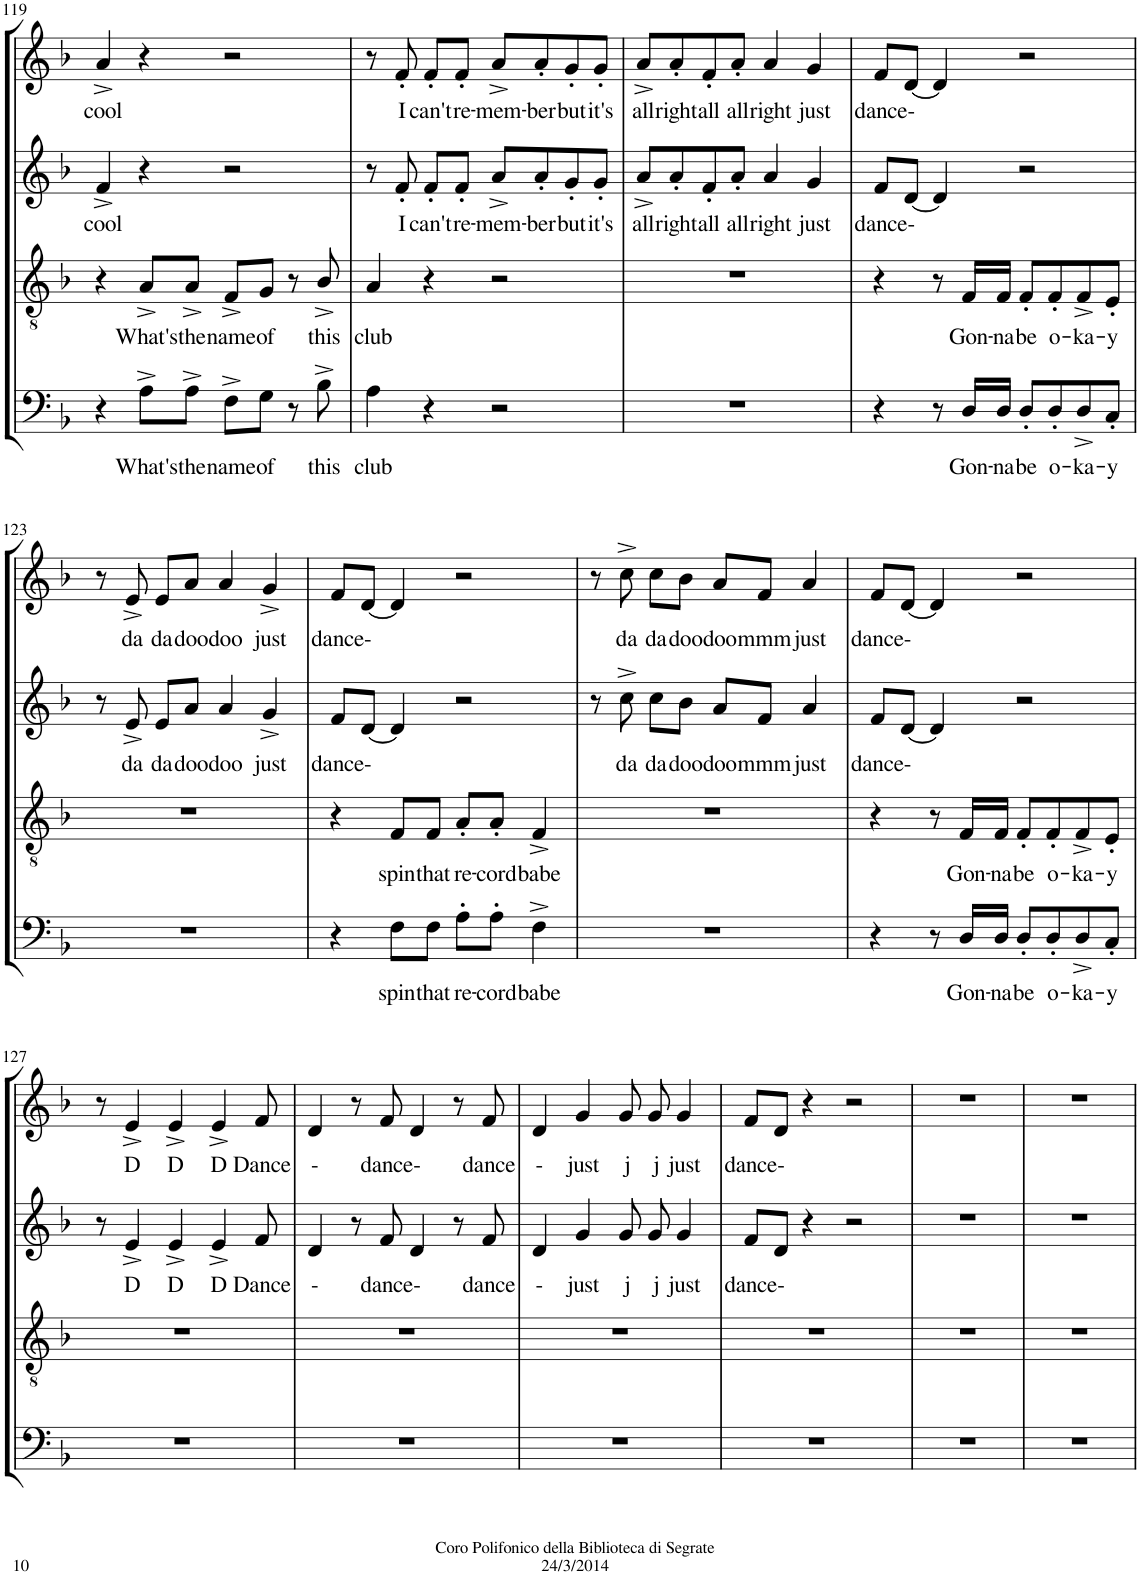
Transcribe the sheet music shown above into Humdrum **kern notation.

**kern	**text	**kern	**text	**kern	**text	**kern	**text
*part4	*part4	*part3	*part3	*part2	*part2	*part1	*part1
*staff4	*staff4	*staff3	*staff3	*staff2	*staff2	*staff1	*staff1
*I"Bassi	*	*I"Tenori	*	*I"Contralti	*	*I"Soprani	*
!!LO:PB:g=z
*clefF4	*	*clefGv2	*	*clefG2	*	*clefG2	*
*	*	*	*	*	*	*Trd1c2	*
*k[b-]	*	*k[b-]	*	*k[b-]	*	*k[b-]	*
*F:	*	*F:	*	*F:	*	*F:	*
*M4/4	*	*M4/4	*	*M4/4	*	*M4/4	*
=119	=119	=119	=119	=119	=119	=119	=119
!	!	!	!	!	!LO:LY:b	!	!LO:LY:b
4r	.	4r	.	4f^/	cool	4a^/	cool
!	!LO:LY:b	!	!LO:LY:b	!	!	!	!
8A^\L	What's	8A^/L	What's	4r	.	4r	.
!	!LO:LY:b	!	!LO:LY:b	!	!	!	!
8A^\J	the	8A^/J	the	.	.	.	.
!	!LO:LY:b	!	!LO:LY:b	!	!	!	!
8F^\L	name	8F^/L	name	2r	.	2r	.
!	!LO:LY:b	!	!LO:LY:b	!	!	!	!
8G\J	of	8G/J	of	.	.	.	.
8r	.	8r	.	.	.	.	.
!	!LO:LY:b	!	!LO:LY:b	!	!	!	!
8B-^\	this	8B-^/	this	.	.	.	.
=120	=120	=120	=120	=120	=120	=120	=120
!	!LO:LY:b	!	!LO:LY:b	!	!	!	!
4A\	club	4A/	club	8r	.	8r	.
!	!	!	!	!	!LO:LY:b	!	!LO:LY:b
.	.	.	.	8f'/	I	8f'/	I
!	!	!	!	!	!LO:LY:b	!	!LO:LY:b
4r	.	4r	.	8f'/L	can't	8f'/L	can't
!	!	!	!	!	!LO:LY:b	!	!LO:LY:b
.	.	.	.	8f'/J	re-	8f'/J	re-
!	!	!	!	!	!LO:LY:b	!	!LO:LY:b
2r	.	2r	.	8a^/L	-mem-	8a^/L	-mem-
!	!	!	!	!	!LO:LY:b	!	!LO:LY:b
.	.	.	.	8a'/	-ber	8a'/	-ber
!	!	!	!	!	!LO:LY:b	!	!LO:LY:b
.	.	.	.	8g'/	but	8g'/	but
!	!	!	!	!	!LO:LY:b	!	!LO:LY:b
.	.	.	.	8g'/J	it's	8g'/J	it's
=121	=121	=121	=121	=121	=121	=121	=121
!	!	!	!	!	!LO:LY:b	!	!LO:LY:b
1r	.	1r	.	8a^/L	all	8a^/L	all
!	!	!	!	!	!LO:LY:b	!	!LO:LY:b
.	.	.	.	8a'/	right	8a'/	right
!	!	!	!	!	!LO:LY:b	!	!LO:LY:b
.	.	.	.	8f'/	all	8f'/	all
!	!	!	!	!	!LO:LY:b	!	!LO:LY:b
.	.	.	.	8a'/J	all	8a'/J	all
!	!	!	!	!	!LO:LY:b	!	!LO:LY:b
.	.	.	.	4a/	right	4a/	right
!	!	!	!	!	!LO:LY:b	!	!LO:LY:b
.	.	.	.	4g/	just	4g/	just
=122	=122	=122	=122	=122	=122	=122	=122
!	!	!	!	!	!LO:LY:b	!	!LO:LY:b
4r	.	4r	.	8f/L	dance	8f/L	dance
!	!	!	!	!	!LO:LY:b	!	!LO:LY:b
.	.	.	.	[8d/J	-	[8d/J	-
8r	.	8r	.	4d/]	.	4d/]	.
!	!LO:LY:b	!	!LO:LY:b	!	!	!	!
16D/LL	Gon-	16F/LL	Gon-	.	.	.	.
!	!LO:LY:b	!	!LO:LY:b	!	!	!	!
16D/JJ	-na	16F/JJ	-na	.	.	.	.
!	!LO:LY:b	!	!LO:LY:b	!	!	!	!
8D'/L	be	8F'/L	be	2r	.	2r	.
!	!LO:LY:b	!	!LO:LY:b	!	!	!	!
8D'/	o-	8F'/	o-	.	.	.	.
!	!LO:LY:b	!	!LO:LY:b	!	!	!	!
8D^/	-ka-	8F^/	-ka-	.	.	.	.
!	!LO:LY:b	!	!LO:LY:b	!	!	!	!
8C'/J	-y	8E'/J	-y	.	.	.	.
!!LO:LB:g=z
=123	=123	=123	=123	=123	=123	=123	=123
1r	.	1r	.	8r	.	8r	.
!	!	!	!	!	!LO:LY:b	!	!LO:LY:b
.	.	.	.	8e^/	da	8e^/	da
!	!	!	!	!	!LO:LY:b	!	!LO:LY:b
.	.	.	.	8e/L	da	8e/L	da
!	!	!	!	!	!LO:LY:b	!	!LO:LY:b
.	.	.	.	8a/J	doo	8a/J	doo
!	!	!	!	!	!LO:LY:b	!	!LO:LY:b
.	.	.	.	4a/	doo	4a/	doo
!	!	!	!	!	!LO:LY:b	!	!LO:LY:b
.	.	.	.	4g^/	just	4g^/	just
=124	=124	=124	=124	=124	=124	=124	=124
!	!	!	!	!	!LO:LY:b	!	!LO:LY:b
4r	.	4r	.	8f/L	dance	8f/L	dance
!	!	!	!	!	!LO:LY:b	!	!LO:LY:b
.	.	.	.	[8d/J	-	[8d/J	-
!	!LO:LY:b	!	!LO:LY:b	!	!	!	!
8F\L	spin	8F/L	spin	4d/]	.	4d/]	.
!	!LO:LY:b	!	!LO:LY:b	!	!	!	!
8F\J	that	8F/J	that	.	.	.	.
!	!LO:LY:b	!	!LO:LY:b	!	!	!	!
8A'\L	re-	8A'/L	re-	2r	.	2r	.
!	!LO:LY:b	!	!LO:LY:b	!	!	!	!
8A'\J	-cord	8A'/J	-cord	.	.	.	.
!	!LO:LY:b	!	!LO:LY:b	!	!	!	!
4F^\	babe	4F^/	babe	.	.	.	.
=125	=125	=125	=125	=125	=125	=125	=125
1r	.	1r	.	8r	.	8r	.
!	!	!	!	!	!LO:LY:b	!	!LO:LY:b
.	.	.	.	8cc^\	da	8cc^\	da
!	!	!	!	!	!LO:LY:b	!	!LO:LY:b
.	.	.	.	8cc\L	da	8cc\L	da
!	!	!	!	!	!LO:LY:b	!	!LO:LY:b
.	.	.	.	8b-\J	doo	8b-\J	doo
!	!	!	!	!	!LO:LY:b	!	!LO:LY:b
.	.	.	.	8a/L	doo	8a/L	doo
!	!	!	!	!	!LO:LY:b	!	!LO:LY:b
.	.	.	.	8f/J	mmm	8f/J	mmm
!	!	!	!	!	!LO:LY:b	!	!LO:LY:b
.	.	.	.	4a/	just	4a/	just
=126	=126	=126	=126	=126	=126	=126	=126
!	!	!	!	!	!LO:LY:b	!	!LO:LY:b
4r	.	4r	.	8f/L	dance	8f/L	dance
!	!	!	!	!	!LO:LY:b	!	!LO:LY:b
.	.	.	.	[8d/J	-	[8d/J	-
8r	.	8r	.	4d/]	.	4d/]	.
!	!LO:LY:b	!	!LO:LY:b	!	!	!	!
16D/LL	Gon-	16F/LL	Gon-	.	.	.	.
!	!LO:LY:b	!	!LO:LY:b	!	!	!	!
16D/JJ	-na	16F/JJ	-na	.	.	.	.
!	!LO:LY:b	!	!LO:LY:b	!	!	!	!
8D'/L	be	8F'/L	be	2r	.	2r	.
!	!LO:LY:b	!	!LO:LY:b	!	!	!	!
8D'/	o-	8F'/	o-	.	.	.	.
!	!LO:LY:b	!	!LO:LY:b	!	!	!	!
8D^/	-ka-	8F^/	-ka-	.	.	.	.
!	!LO:LY:b	!	!LO:LY:b	!	!	!	!
8C'/J	-y	8E'/J	-y	.	.	.	.
!!LO:LB:g=z
=127	=127	=127	=127	=127	=127	=127	=127
1r	.	1r	.	8r	.	8r	.
!	!	!	!	!	!LO:LY:b	!	!LO:LY:b
.	.	.	.	4e^/	D	4e^/	D
!	!	!	!	!	!LO:LY:b	!	!LO:LY:b
.	.	.	.	4e^/	D	4e^/	D
!	!	!	!	!	!LO:LY:b	!	!LO:LY:b
.	.	.	.	4e^/	D	4e^/	D
!	!	!	!	!	!LO:LY:b	!	!LO:LY:b
.	.	.	.	8f/	Dance	8f/	Dance
=128	=128	=128	=128	=128	=128	=128	=128
!	!	!	!	!	!LO:LY:b	!	!LO:LY:b
1r	.	1r	.	4d/	-	4d/	-
.	.	.	.	8r	.	8r	.
!	!	!	!	!	!LO:LY:b	!	!LO:LY:b
.	.	.	.	8f/	dance	8f/	dance
!	!	!	!	!	!LO:LY:b	!	!LO:LY:b
.	.	.	.	4d/	-	4d/	-
.	.	.	.	8r	.	8r	.
!	!	!	!	!	!LO:LY:b	!	!LO:LY:b
.	.	.	.	8f/	dance	8f/	dance
=129	=129	=129	=129	=129	=129	=129	=129
!	!	!	!	!	!LO:LY:b	!	!LO:LY:b
1r	.	1r	.	4d/	-	4d/	-
!	!	!	!	!	!LO:LY:b	!	!LO:LY:b
.	.	.	.	4g/	just	4g/	just
!	!	!	!	!	!LO:LY:b	!	!LO:LY:b
.	.	.	.	8g/	j	8g/	j
!	!	!	!	!	!LO:LY:b	!	!LO:LY:b
.	.	.	.	8g/	j	8g/	j
!	!	!	!	!	!LO:LY:b	!	!LO:LY:b
.	.	.	.	4g/	just	4g/	just
=130	=130	=130	=130	=130	=130	=130	=130
!	!	!	!	!	!LO:LY:b	!	!LO:LY:b
1r	.	1r	.	8f/L	dance	8f/L	dance
!	!	!	!	!	!LO:LY:b	!	!LO:LY:b
.	.	.	.	8d/J	-	8d/J	-
.	.	.	.	4r	.	4r	.
.	.	.	.	2r	.	2r	.
=131	=131	=131	=131	=131	=131	=131	=131
1r	.	1r	.	1r	.	1r	.
=132	=132	=132	=132	=132	=132	=132	=132
1r	.	1r	.	1r	.	1r	.
=	=	=	=	=	=	=	=
*-	*-	*-	*-	*-	*-	*-	*-
